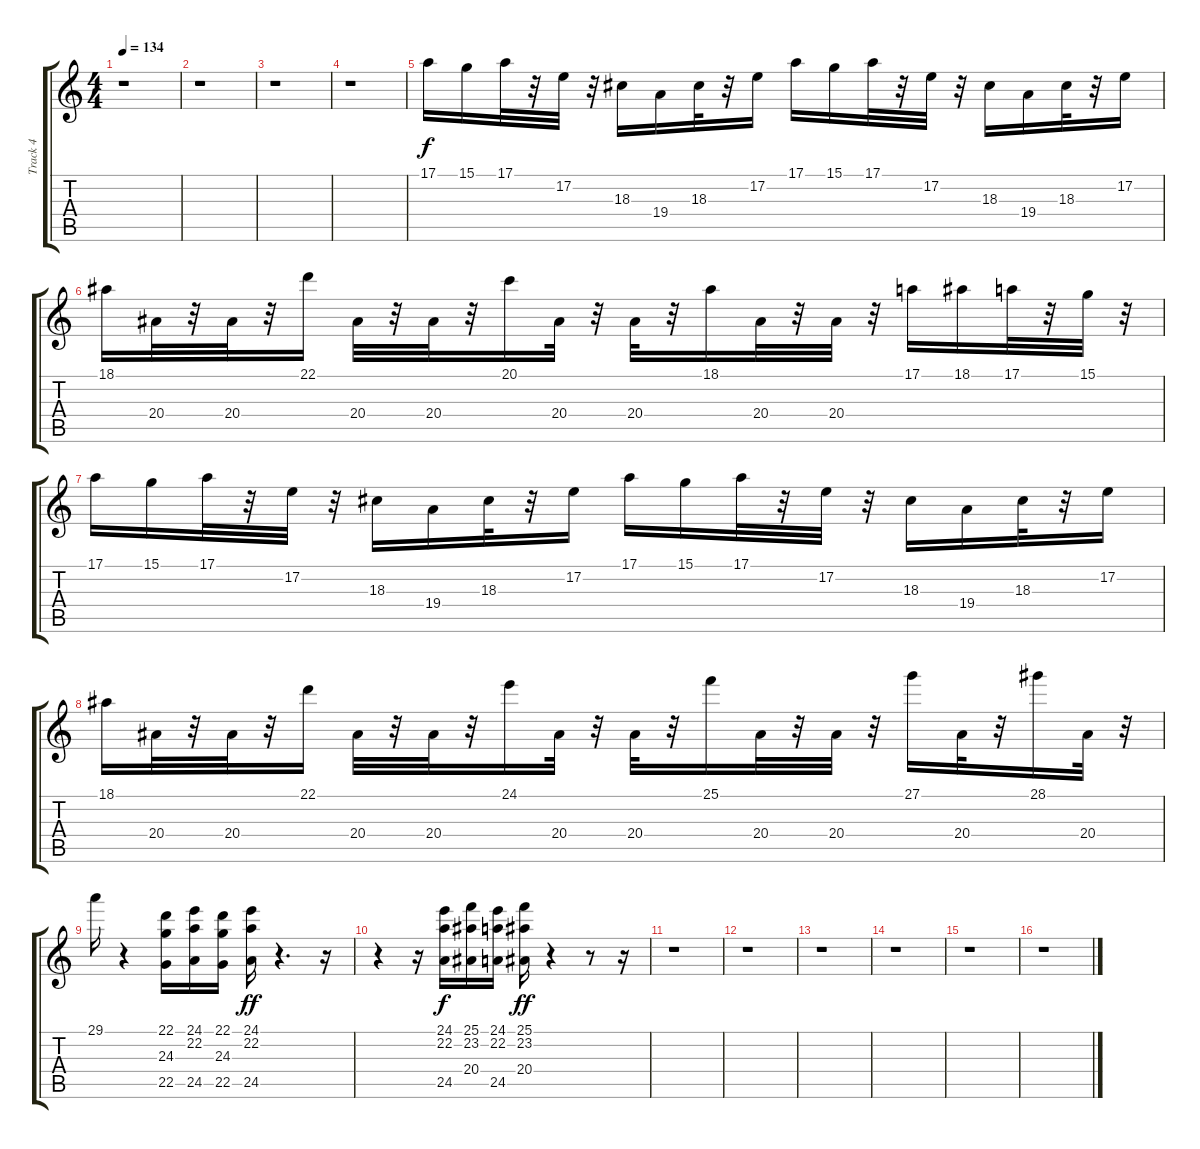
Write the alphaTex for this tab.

\track ("Track 4" "Track 4") {instrument lead2sawtooth}
\staff {score tabs}
\tuning (E4 B3 G3 D3 A2 E2) {hide}
\ts (4 4)
\tempo 134
\clef g2
\ks c
r.1{dy ff} |
r.1 |
r.1 |
r.1 |
17.1.16{dy f instrument overdrivenguitar} 15.1.16 17.1.32 r.32 17.2.32 r.32 18.3.16 19.4.16 18.3.32 r.32 17.2.16 17.1.16 15.1.16 17.1.32 r.32 17.2.32 r.32 18.3.16 19.4.16 18.3.32 r.32 17.2.16 |
18.1.16 20.4.32 r.32 20.4.32 r.32 22.1.16 20.4.32 r.32 20.4.32 r.32 20.1.16 20.4.32 r.32 20.4.32 r.32 18.1.16 20.4.32 r.32 20.4.32 r.32 17.1.16 18.1.16 17.1.32 r.32 15.1.32 r.32 |
17.1.16 15.1.16 17.1.32 r.32 17.2.32 r.32 18.3.16 19.4.16 18.3.32 r.32 17.2.16 17.1.16 15.1.16 17.1.32 r.32 17.2.32 r.32 18.3.16 19.4.16 18.3.32 r.32 17.2.16 |
18.1.16 20.4.32 r.32 20.4.32 r.32 22.1.16 20.4.32 r.32 20.4.32 r.32 24.1.16 20.4.32 r.32 20.4.32 r.32 25.1.16 20.4.32 r.32 20.4.32 r.32 27.1.16 20.4.32 r.32 28.1.16 20.4.32 r.32 |
29.1.16 r.4 (22.1 24.3 22.5).16{instrument stringensemble1} (24.1 22.2 24.5).16 (22.1 24.3 22.5).16 (24.1 22.2 24.5).16{dy ff} r.4{d} r.16 |
r.4 r.16 (24.1 22.2 24.5).16{dy f} (25.1 23.2 20.4).16 (24.1 22.2 24.5).16 (25.1 23.2 20.4).16{dy ff} r.4 r.8 r.16 |
r.1 |
r.1 |
r.1 |
r.1 |
r.1 |
r.1
